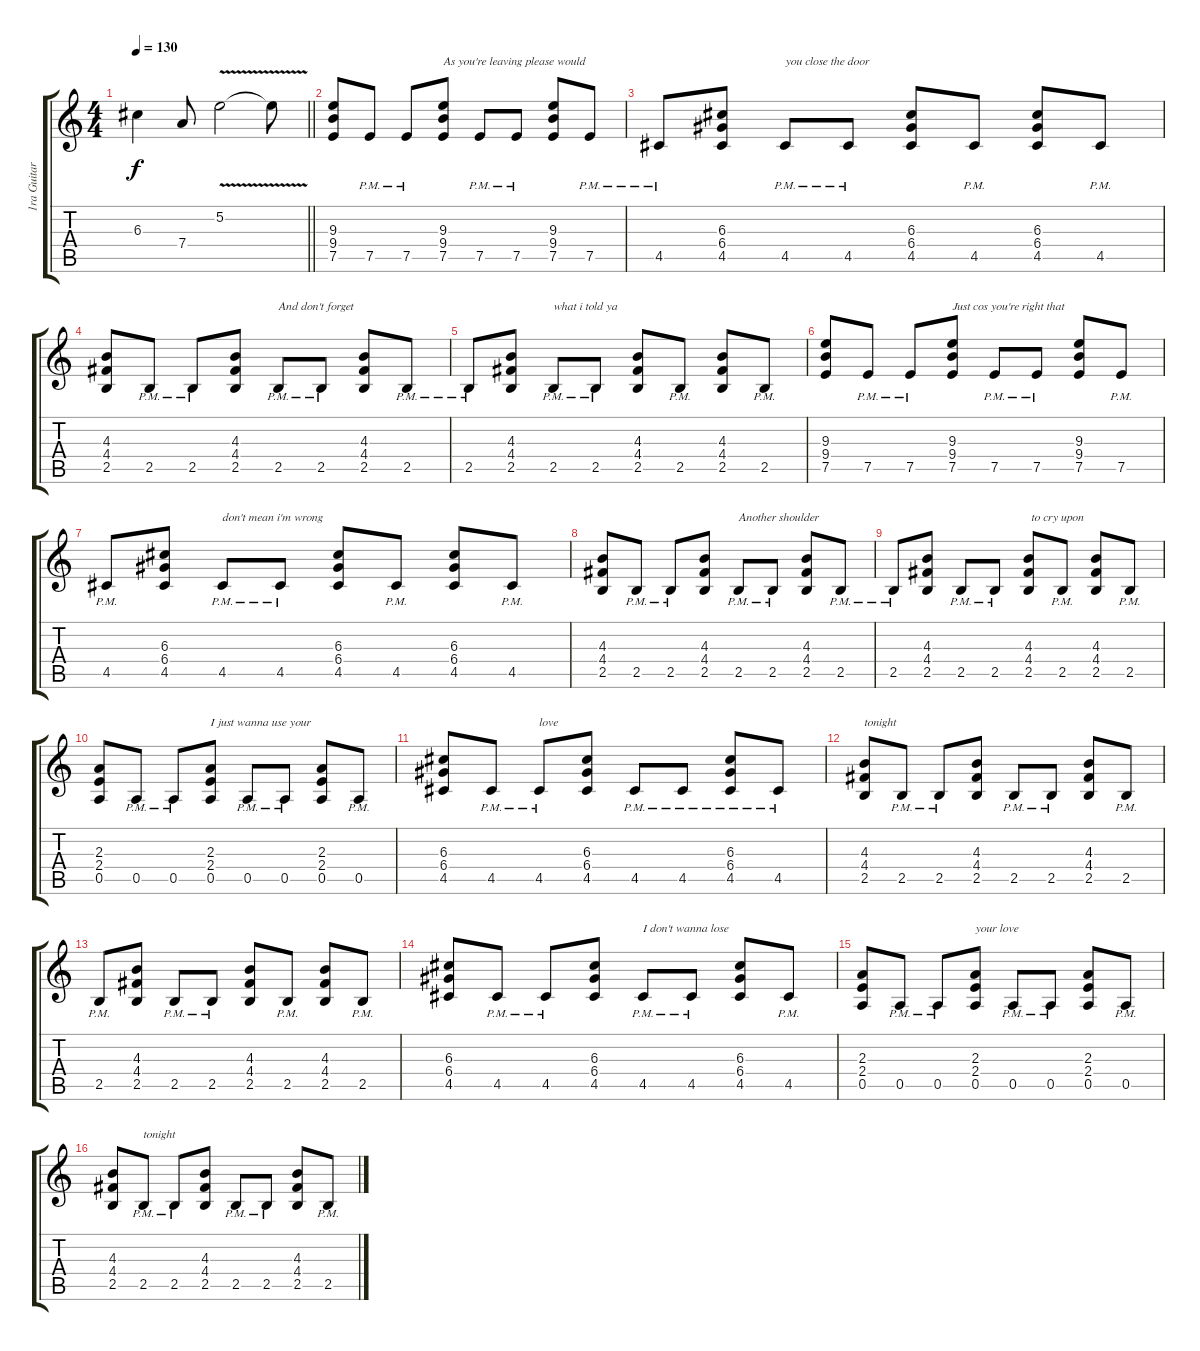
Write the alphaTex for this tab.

\track ("1ra Guitarra" "1ra Guitar") {instrument distortionguitar}
\staff {score tabs}
\tuning (E4 B3 G3 D3 A2 E2) {hide}
\ts (4 4)
\tempo 130
\clef g2
\barLineRight lightlight
\ks c
6.3.4{dy f} 7.4.8 5.2{v}.2 5.2{t}.8 |
(9.3 9.4 7.5).8 7.5{pm}.8 7.5{pm}.8 (9.3 9.4 7.5).8{txt "As you're leaving please would "} 7.5{pm}.8 7.5{pm}.8 (9.3 9.4 7.5).8 7.5{pm}.8 |
4.5{pm}.8 (6.3 6.4 4.5).8 4.5{pm}.8{txt "you close the door"} 4.5{pm}.8 (6.3 6.4 4.5).8 4.5{pm}.8 (6.3 6.4 4.5).8 4.5{pm}.8 |
(4.3 4.4 2.5).8 2.5{pm}.8 2.5{pm}.8 (4.3 4.4 2.5).8 2.5{pm}.8{txt "And don't forget "} 2.5{pm}.8 (4.3 4.4 2.5).8 2.5{pm}.8 |
2.5{pm}.8 (4.3 4.4 2.5).8 2.5{pm}.8{txt "what i told ya"} 2.5{pm}.8 (4.3 4.4 2.5).8 2.5{pm}.8 (4.3 4.4 2.5).8 2.5{pm}.8 |
(9.3 9.4 7.5).8 7.5{pm}.8 7.5{pm}.8 (9.3 9.4 7.5).8{txt "Just cos you're right that "} 7.5{pm}.8 7.5{pm}.8 (9.3 9.4 7.5).8 7.5{pm}.8 |
4.5{pm}.8 (6.3 6.4 4.5).8 4.5{pm}.8{txt "don't mean i'm wrong"} 4.5{pm}.8 (6.3 6.4 4.5).8 4.5{pm}.8 (6.3 6.4 4.5).8 4.5{pm}.8 |
(4.3 4.4 2.5).8 2.5{pm}.8 2.5{pm}.8 (4.3 4.4 2.5).8 2.5{pm}.8{txt "Another shoulder"} 2.5{pm}.8 (4.3 4.4 2.5).8 2.5{pm}.8 |
2.5{pm}.8 (4.3 4.4 2.5).8 2.5{pm}.8 2.5{pm}.8 (4.3 4.4 2.5).8{txt " to cry upon"} 2.5{pm}.8 (4.3 4.4 2.5).8 2.5{pm}.8 |
(2.3 2.4 0.5).8 0.5{pm}.8 0.5{pm}.8 (2.3 2.4 0.5).8{txt "I just wanna use your "} 0.5{pm}.8 0.5{pm}.8 (2.3 2.4 0.5).8 0.5{pm}.8 |
(6.3 6.4 4.5).8 4.5{pm}.8 4.5{pm}.8{txt "love"} (6.3 6.4 4.5).8 4.5{pm}.8 4.5{pm}.8 (6.3 6.4 4.5{pm}).8 4.5{pm}.8 |
(4.3 4.4 2.5).8{txt "tonight"} 2.5{pm}.8 2.5{pm}.8 (4.3 4.4 2.5).8 2.5{pm}.8 2.5{pm}.8 (4.3 4.4 2.5).8 2.5{pm}.8 |
2.5{pm}.8 (4.3 4.4 2.5).8 2.5{pm}.8 2.5{pm}.8 (4.3 4.4 2.5).8 2.5{pm}.8 (4.3 4.4 2.5).8 2.5{pm}.8 |
(6.3 6.4 4.5).8 4.5{pm}.8 4.5{pm}.8 (6.3 6.4 4.5).8 4.5{pm}.8{txt "I don't wanna lose "} 4.5{pm}.8 (6.3 6.4 4.5).8 4.5{pm}.8 |
(2.3 2.4 0.5).8 0.5{pm}.8 0.5{pm}.8 (2.3 2.4 0.5).8{txt "your love "} 0.5{pm}.8 0.5{pm}.8 (2.3 2.4 0.5).8 0.5{pm}.8 |
(4.3 4.4 2.5).8 2.5{pm}.8{txt "tonight"} 2.5{pm}.8 (4.3 4.4 2.5).8 2.5{pm}.8 2.5{pm}.8 (4.3 4.4 2.5).8 2.5{pm}.8
